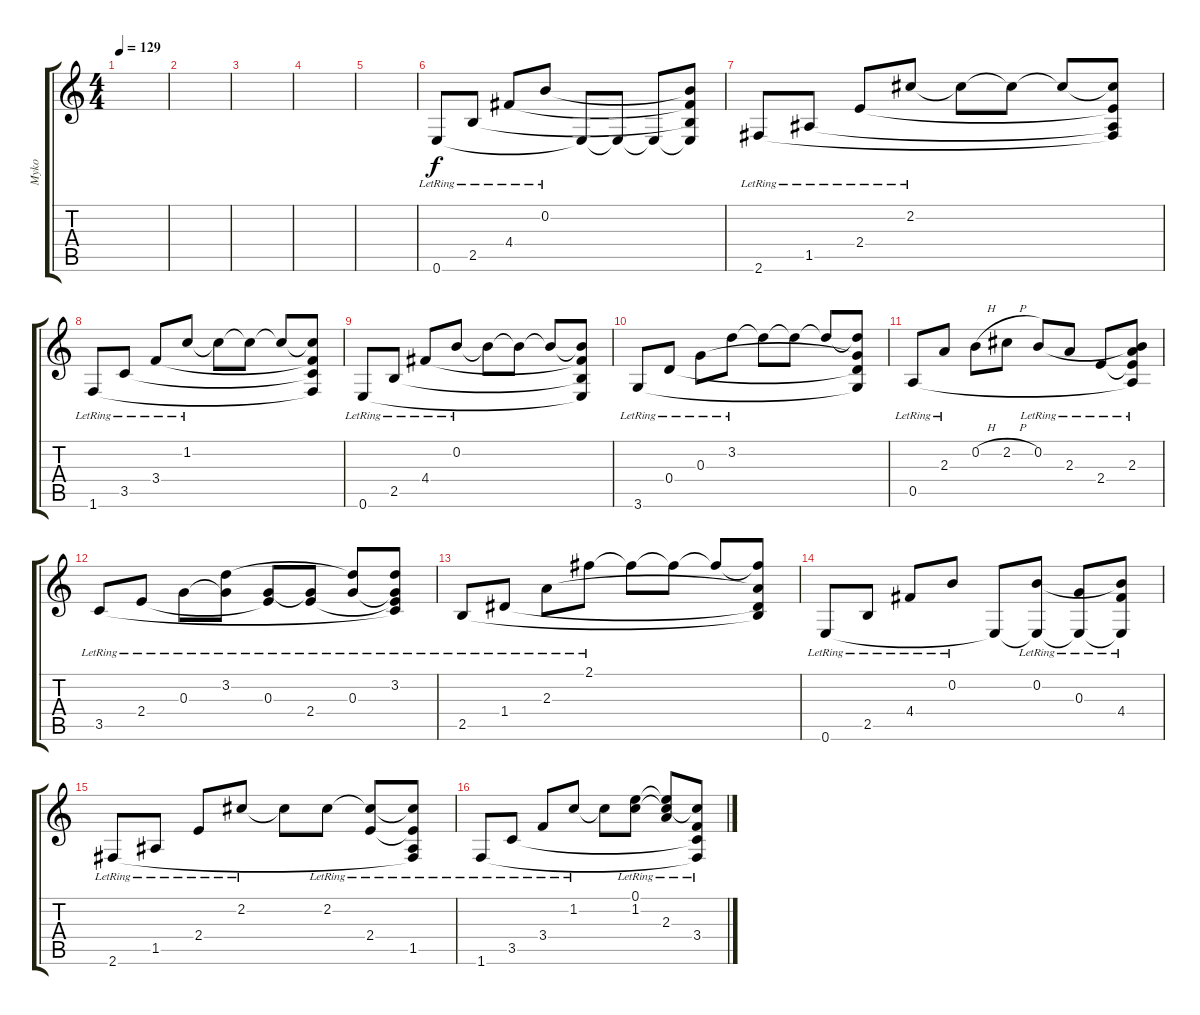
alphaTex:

\track ("Myko" "Myko") {instrument acousticguitarsteel}
\staff {score tabs}
\tuning (E4 B3 G3 D3 A2 E2) {hide}
\ts (4 4)
\tempo 129
\clef g2
\ks c
|
|
|
|
|
0.6{lr}.8 2.5{lr}.8 4.4{lr}.8 0.2{lr}.8 0.6{t}.8 0.6{t}.8 0.6{t}.8 (0.2{t} 4.4{t} 2.5{t} 0.6{t}).8 |
2.6{lr}.8 1.5{lr}.8 2.4{lr}.8 2.2{lr}.8 2.2{t}.8 2.2{t}.8 2.2{t}.8 (2.2{t} 2.4{t} 1.5{t} 2.6{t}).8 |
1.6{lr}.8 3.5{lr}.8 3.4{lr}.8 1.2{lr}.8 1.2{t}.8 1.2{t}.8 1.2{t}.8 (1.2{t} 3.4{t} 3.5{t} 1.6{t}).8 |
0.6{lr}.8 2.5{lr}.8 4.4{lr}.8 0.2{lr}.8 0.2{t}.8 0.2{t}.8 0.2{t}.8 (0.2{t} 4.4{t} 2.5{t} 0.6{t}).8 |
3.6{lr}.8 0.4{lr}.8 0.3{lr}.8 3.2{lr}.8 3.2{t}.8 3.2{t}.8 3.2{t}.8 (3.2{t} 0.3{t} 0.4{t} 3.6{t}).8 |
0.5{lr}.8 2.3{lr}.8 0.2{h}.8 2.2{h}.8 0.2{lr}.8 2.3{lr}.8 2.4{lr}.8 (0.2{t} 2.3{lr} 2.4{t} 0.5{t}).8 |
3.5{lr}.8 2.4{lr}.8 0.3{lr}.8 (3.2{lr} 0.3{t}).8 (0.3{lr} 2.4{t}).8 (0.3{t} 2.4{lr}).8 (3.2{t} 0.3{lr}).8 (3.2{lr} 0.3{t} 2.4{t} 3.5{t}).8 |
2.5{lr}.8 1.4{lr}.8 2.3{lr}.8 2.1{lr}.8 2.1{t}.8 2.1{t}.8 2.1{t}.8 (2.1{t} 2.3{t} 1.4{t} 2.5{t}).8 |
0.6{lr}.8 2.5{lr}.8 4.4{lr}.8 0.2{lr}.8 0.6{t}.8 (0.2{lr} 0.6{t}).8 (0.3{lr} 0.6{t}).8 (0.2{t} 4.4{lr} 0.6{t}).8 |
2.6{lr}.8 1.5{lr}.8 2.4{lr}.8 2.2{lr}.8 2.2{t}.8 2.2{lr}.8 (2.2{t} 2.4{lr}).8 (2.2{t} 2.4{t} 1.5{lr} 2.6{t}).8 |
1.6{lr}.8 3.5{lr}.8 3.4{lr}.8 1.2{lr}.8 1.2{t}.8 (0.1 1.2{lr}).8 (0.1{t} 1.2{t} 2.3{lr}).8 (1.2{t} 3.4{lr} 3.5{t} 1.6{t}).8
